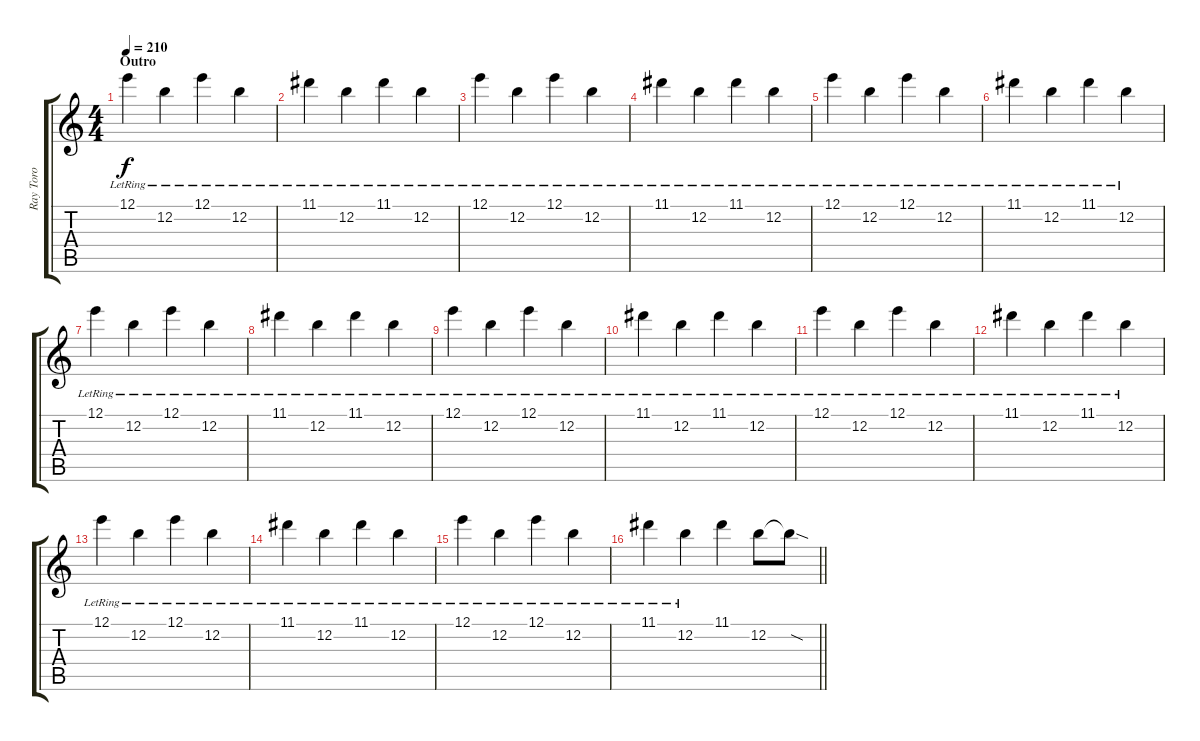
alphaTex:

\track ("Ray Toro" "Ray Toro") {instrument distortionguitar}
\staff {score tabs}
\tuning (E4 B3 G3 D3 A2 D2) {hide}
\ts (4 4)
\section ("" "Outro")
\tempo 210
\clef g2
\ks c
12.1{lr}.4{dy f volume 11 balance 8} 12.2{lr}.4 12.1{lr}.4 12.2{lr}.4 |
11.1{lr}.4 12.2{lr}.4 11.1{lr}.4 12.2{lr}.4 |
12.1{lr}.4 12.2{lr}.4 12.1{lr}.4 12.2{lr}.4 |
11.1{lr}.4 12.2{lr}.4 11.1{lr}.4 12.2{lr}.4 |
12.1{lr}.4 12.2{lr}.4 12.1{lr}.4 12.2{lr}.4 |
11.1{lr}.4 12.2{lr}.4 11.1{lr}.4 12.2{lr}.4 |
12.1{lr}.4 12.2{lr}.4 12.1{lr}.4 12.2{lr}.4 |
11.1{lr}.4 12.2{lr}.4 11.1{lr}.4 12.2{lr}.4 |
12.1{lr}.4 12.2{lr}.4 12.1{lr}.4 12.2{lr}.4 |
11.1{lr}.4 12.2{lr}.4 11.1{lr}.4 12.2{lr}.4 |
12.1{lr}.4 12.2{lr}.4 12.1{lr}.4 12.2{lr}.4 |
11.1{lr}.4 12.2{lr}.4 11.1{lr}.4 12.2{lr}.4 |
12.1{lr}.4 12.2{lr}.4 12.1{lr}.4 12.2{lr}.4 |
11.1{lr}.4 12.2{lr}.4 11.1{lr}.4 12.2{lr}.4 |
12.1{lr}.4 12.2{lr}.4 12.1{lr}.4 12.2{lr}.4 |
\barLineRight lightlight
11.1{lr}.4 12.2{lr}.4 11.1.4 12.2.8 12.2{sod t}.8
